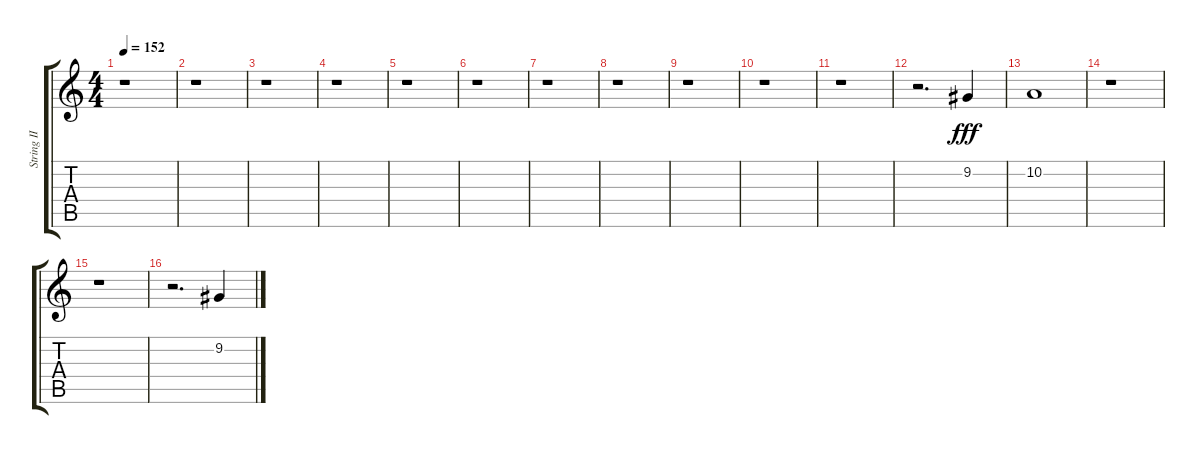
\track ("String II" "String II") {instrument stringensemble2}
\staff {score tabs}
\tuning (E4 B3 G3 D3 A2 E2) {hide}
\ts (4 4)
\tempo 152
\clef g2
\ks c
r.1{dy ff} |
r.1 |
r.1 |
r.1 |
r.1 |
r.1 |
r.1 |
r.1 |
r.1 |
r.1 |
r.1 |
r.2{d instrument overdrivenguitar} 9.2.4{dy fff instrument overdrivenguitar} |
10.2.1 |
r.1 |
r.1 |
r.2{d instrument overdrivenguitar} 9.2.4{instrument overdrivenguitar}
